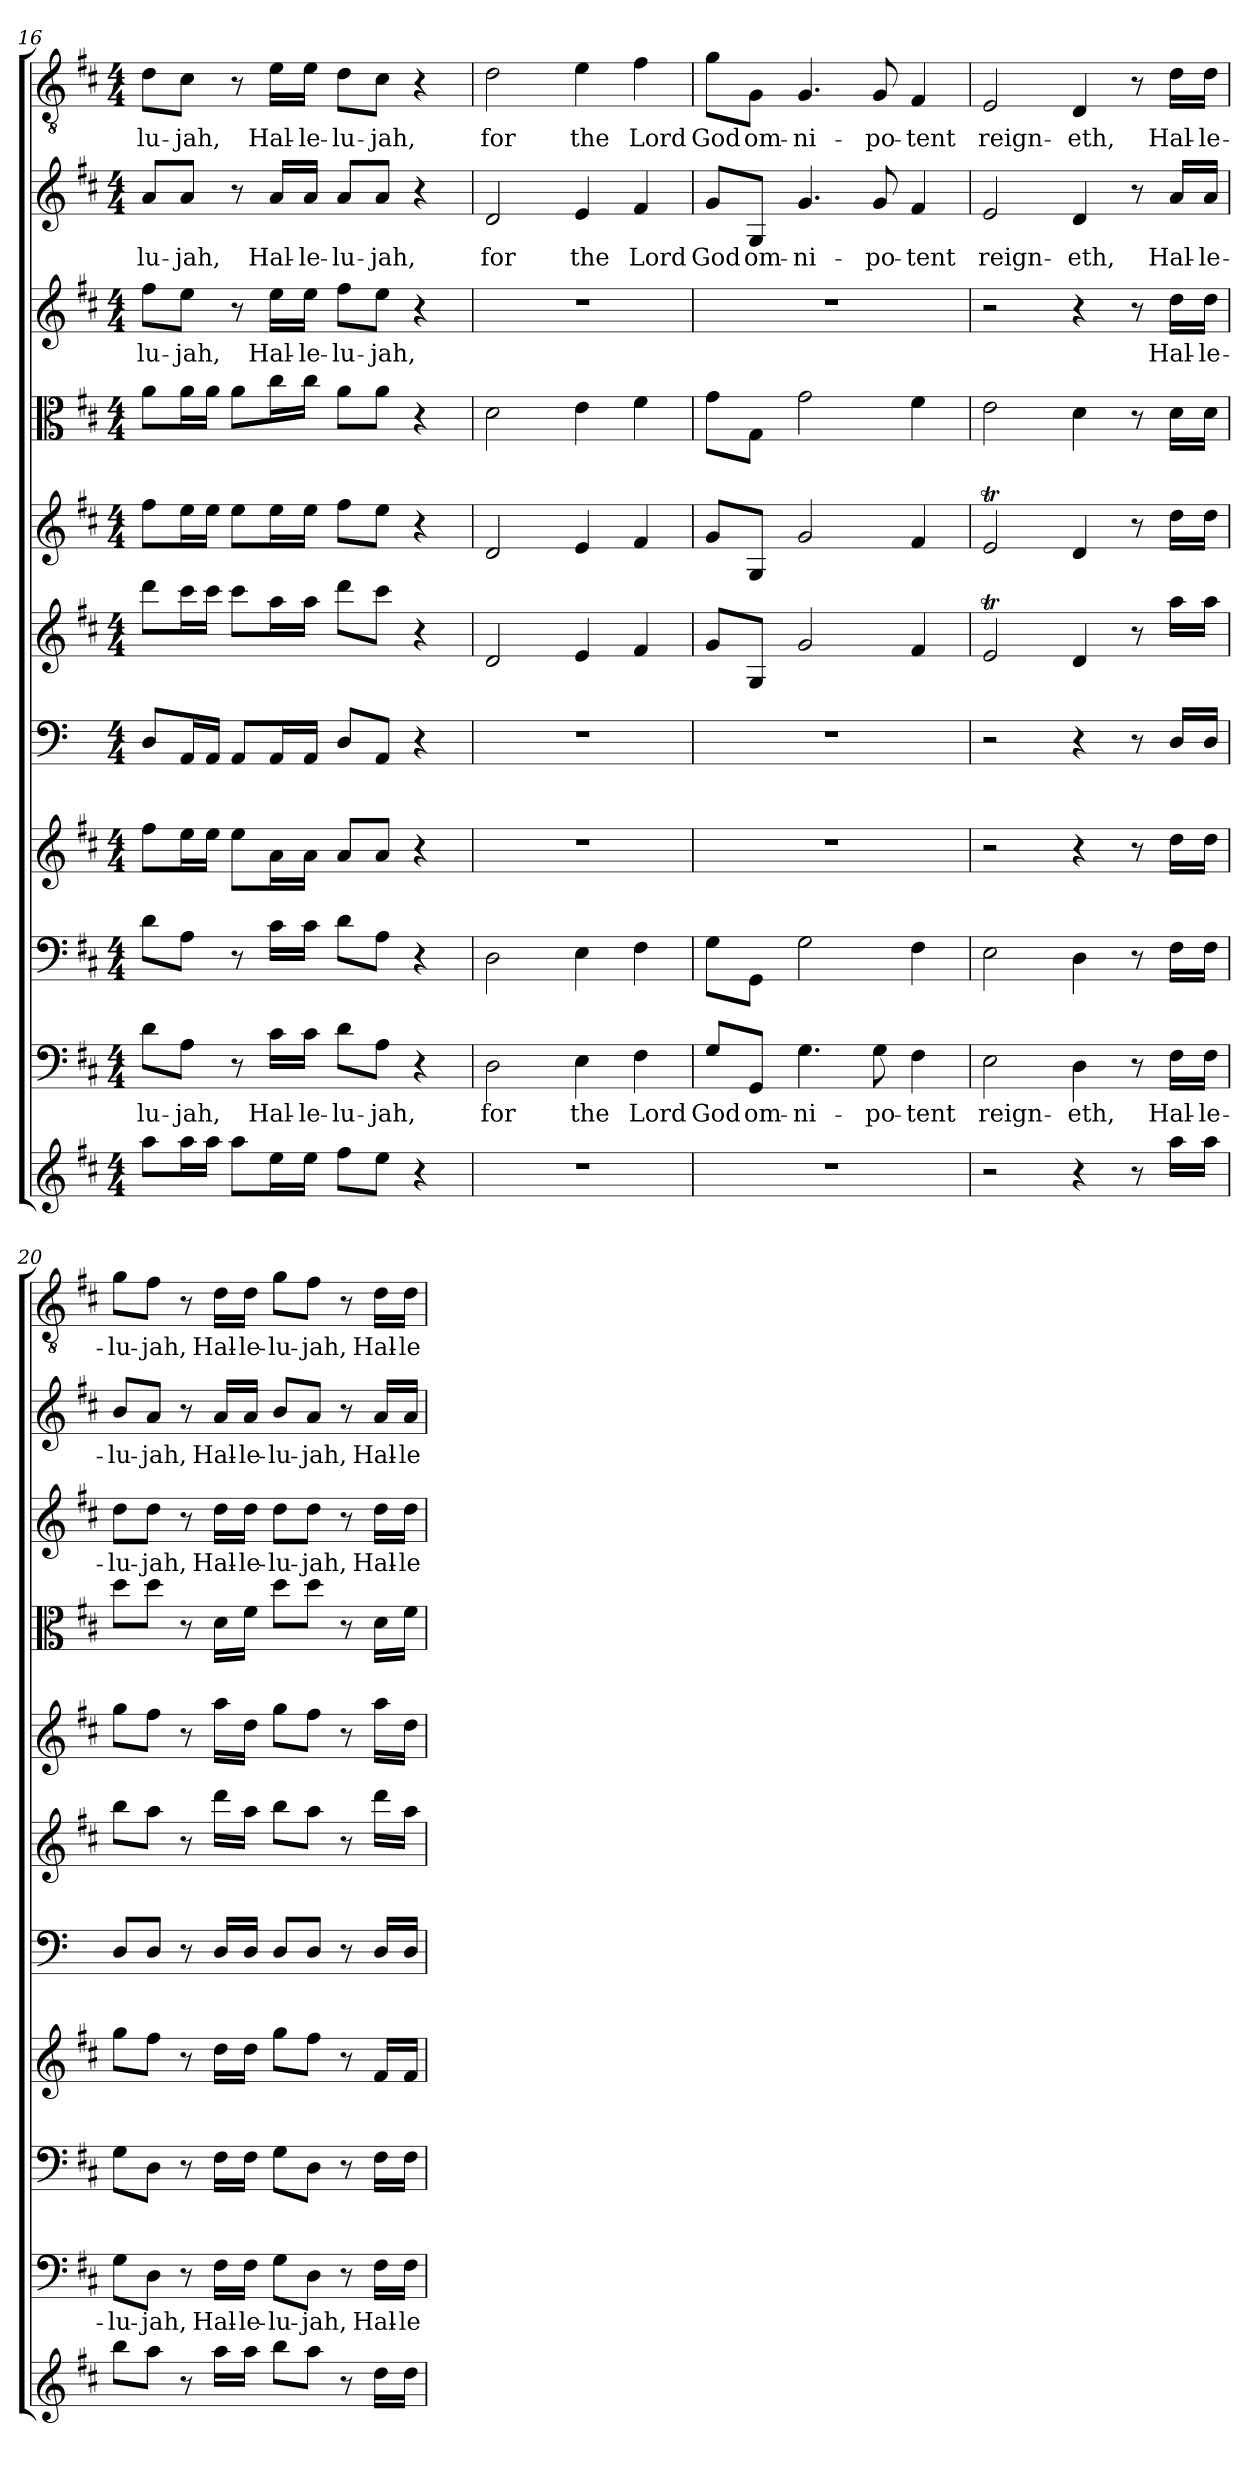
**kern	**kern	**text	**kern	**kern	**kern	**kern	**kern	**kern	**kern	**text	**kern	**text	**kern	**text
*part11	*part10	*part10	*part9	*part8	*part7	*part6	*part5	*part4	*part3	*part3	*part2	*part2	*part1	*part1
*staff11	*staff10	*staff10	*staff9	*staff8	*staff7	*staff6	*staff5	*staff4	*staff3	*staff3	*staff2	*staff2	*staff1	*staff1
*clefG2	*clefF4	*	*clefF4	*clefG2	*clefF4	*clefG2	*clefG2	*clefC3	*clefG2	*	*clefG2	*	*clefGv2	*
*k[f#c#]	*k[f#c#]	*	*k[f#c#]	*k[f#c#]	*k[]	*k[f#c#]	*k[f#c#]	*k[f#c#]	*k[f#c#]	*	*k[f#c#]	*	*k[f#c#]	*
*D:	*D:	*	*D:	*D:	*	*D:	*D:	*D:	*D:	*	*D:	*	*D:	*
*M4/4	*M4/4	*	*M4/4	*M4/4	*M4/4	*M4/4	*M4/4	*M4/4	*M4/4	*	*M4/4	*	*M4/4	*
=16	=16	=16	=16	=16	=16	=16	=16	=16	=16	=16	=16	=16	=16	=16
8aa\L	8d\L	-lu-	8d\L	8ff#\L	8D/L	8ddd\L	8ff#\L	8a\L	8ff#\L	-lu-	8a/L	-lu-	8d\L	-lu-
16aa\L	8A\J	-jah,	8A\J	16ee\L	16AA/L	16ccc#\L	16ee\L	16a\L	8ee\J	-jah,	8a/J	-jah,	8c#\J	-jah,
16aa\JJ	.	.	.	16ee\JJ	16AA/JJ	16ccc#\JJ	16ee\JJ	16a\JJ	.	.	.	.	.	.
8aa\L	8r	.	8r	8ee\L	8AA/L	8ccc#\L	8ee\L	8a\L	8r	.	8r	.	8r	.
16ee\L	16c#\LL	Hal-	16c#\LL	16a\L	16AA/L	16aa\L	16ee\L	16cc#\L	16ee\LL	Hal-	16a/LL	Hal-	16e\LL	Hal-
16ee\JJ	16c#\JJ	-le-	16c#\JJ	16a\JJ	16AA/JJ	16aa\JJ	16ee\JJ	16cc#\JJ	16ee\JJ	-le-	16a/JJ	-le-	16e\JJ	-le-
8ff#\L	8d\L	-lu-	8d\L	8a/L	8D/L	8ddd\L	8ff#\L	8a\L	8ff#\L	-lu-	8a/L	-lu-	8d\L	-lu-
8ee\J	8A\J	-jah,	8A\J	8a/J	8AA/J	8ccc#\J	8ee\J	8a\J	8ee\J	-jah,	8a/J	-jah,	8c#\J	-jah,
4r	4r	.	4r	4r	4r	4r	4r	4r	4r	.	4r	.	4r	.
=17	=17	=17	=17	=17	=17	=17	=17	=17	=17	=17	=17	=17	=17	=17
1r	2D\	for	2D\	1r	1r	2d/	2d/	2d\	1r	.	2d/	for	2d\	for
.	4E\	the	4E\	.	.	4e/	4e/	4e\	.	.	4e/	the	4e\	the
.	4F#\	Lord	4F#\	.	.	4f#/	4f#/	4f#\	.	.	4f#/	Lord	4f#\	Lord
=18	=18	=18	=18	=18	=18	=18	=18	=18	=18	=18	=18	=18	=18	=18
1r	8G/L	God	8G\L	1r	1r	8g/L	8g/L	8g\L	1r	.	8g/L	God	8g\L	God
.	8GG/J	om-	8GG\J	.	.	8G/J	8G/J	8G\J	.	.	8G/J	om-	8G\J	om-
.	4.G\	-ni-	2G\	.	.	2g/	2g/	2g\	.	.	4.g/	-ni-	4.G/	-ni-
.	8G\	-po-	.	.	.	.	.	.	.	.	8g/	-po-	8G/	-po-
.	4F#\	-tent	4F#\	.	.	4f#/	4f#/	4f#\	.	.	4f#/	-tent	4F#/	-tent
=19	=19	=19	=19	=19	=19	=19	=19	=19	=19	=19	=19	=19	=19	=19
2r	2E\	reign-	2E\	2r	2r	2eT/	2eT/	2e\	2r	.	2e/	reign-	2E/	reign-
4r	4D\	-eth,	4D\	4r	4r	4d/	4d/	4d\	4r	.	4d/	-eth,	4D/	-eth,
8r	8r	.	8r	8r	8r	8r	8r	8r	8r	.	8r	.	8r	.
16aa\LL	16F#\LL	Hal-	16F#\LL	16dd\LL	16D/LL	16aa\LL	16dd\LL	16d\LL	16dd\LL	Hal-	16a/LL	Hal-	16d\LL	Hal-
16aa\JJ	16F#\JJ	-le-	16F#\JJ	16dd\JJ	16D/JJ	16aa\JJ	16dd\JJ	16d\JJ	16dd\JJ	-le-	16a/JJ	-le-	16d\JJ	-le-
=20	=20	=20	=20	=20	=20	=20	=20	=20	=20	=20	=20	=20	=20	=20
8bb\L	8G\L	-lu-	8G\L	8gg\L	8D/L	8bb\L	8gg\L	8dd\L	8dd\L	-lu-	8b/L	-lu-	8g\L	-lu-
8aa\J	8D\J	-jah,	8D\J	8ff#\J	8D/J	8aa\J	8ff#\J	8dd\J	8dd\J	-jah,	8a/J	-jah,	8f#\J	-jah,
8r	8r	.	8r	8r	8r	8r	8r	8r	8r	.	8r	.	8r	.
16aa\LL	16F#\LL	Hal-	16F#\LL	16dd\LL	16D/LL	16ddd\LL	16aa\LL	16d\LL	16dd\LL	Hal-	16a/LL	Hal-	16d\LL	Hal-
16aa\JJ	16F#\JJ	-le-	16F#\JJ	16dd\JJ	16D/JJ	16aa\JJ	16dd\JJ	16f#\JJ	16dd\JJ	-le-	16a/JJ	-le-	16d\JJ	-le-
8bb\L	8G\L	-lu-	8G\L	8gg\L	8D/L	8bb\L	8gg\L	8dd\L	8dd\L	-lu-	8b/L	-lu-	8g\L	-lu-
8aa\J	8D\J	-jah,	8D\J	8ff#\J	8D/J	8aa\J	8ff#\J	8dd\J	8dd\J	-jah,	8a/J	-jah,	8f#\J	-jah,
8r	8r	.	8r	8r	8r	8r	8r	8r	8r	.	8r	.	8r	.
16dd\LL	16F#\LL	Hal-	16F#\LL	16f#/LL	16D/LL	16ddd\LL	16aa\LL	16d\LL	16dd\LL	Hal-	16a/LL	Hal-	16d\LL	Hal-
16dd\JJ	16F#\JJ	-le-	16F#\JJ	16f#/JJ	16D/JJ	16aa\JJ	16dd\JJ	16f#\JJ	16dd\JJ	-le-	16a/JJ	-le-	16d\JJ	-le-
=	=	=	=	=	=	=	=	=	=	=	=	=	=	=
*-	*-	*-	*-	*-	*-	*-	*-	*-	*-	*-	*-	*-	*-	*-
